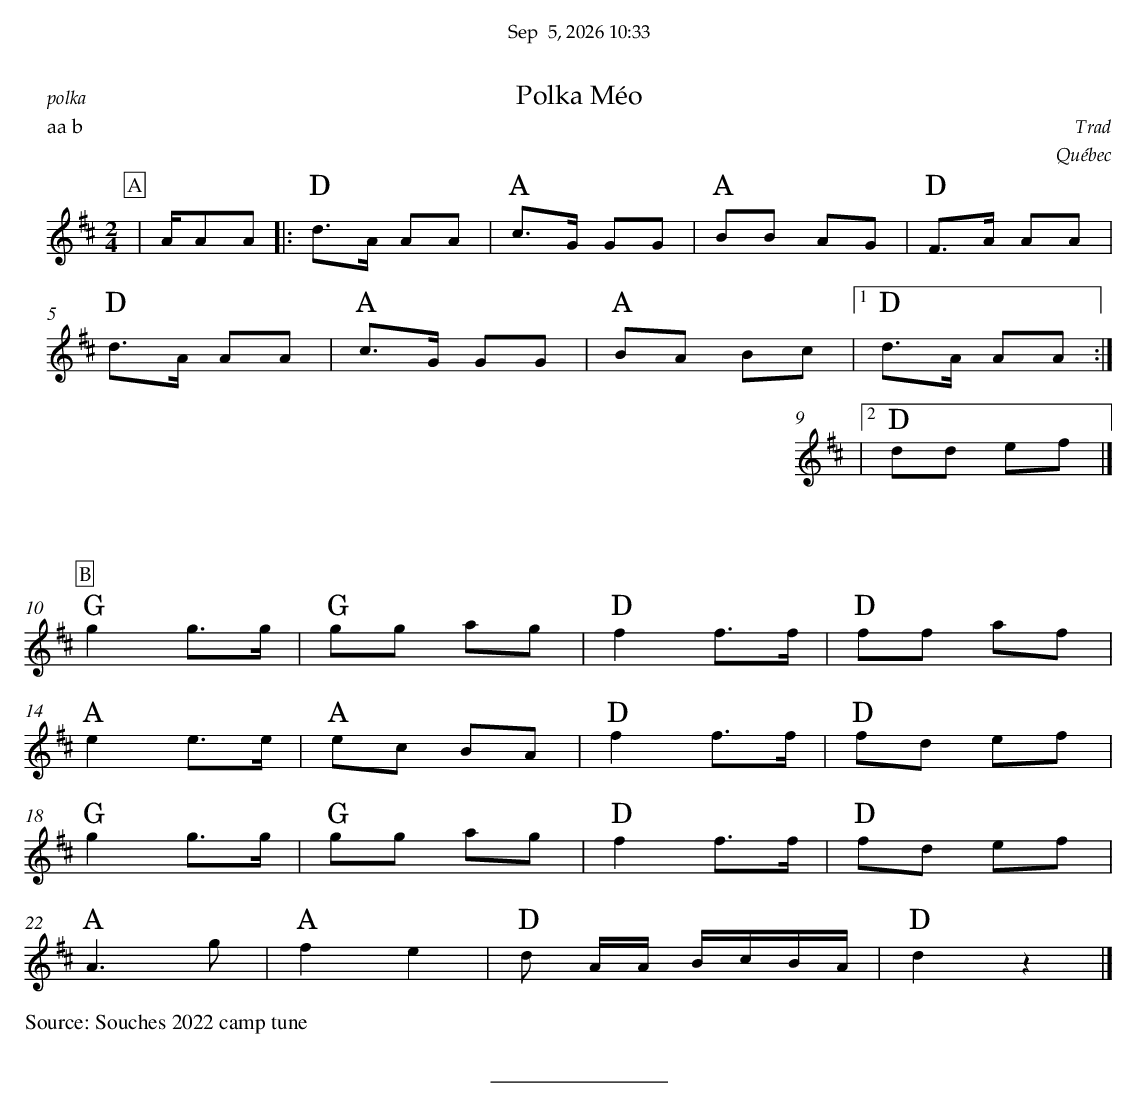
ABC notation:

X:1
T:Polka Méo
C:Trad
O:Québec
P:aa b
M:2/4
L:1/8
K:Dmaj
P:A
| A/AA |: "D" d>A AA | "A" c>G GG | "A" BB AG | "D" F>A AA |
"D" d>A AA | "A" c>G GG | "A" BA Bc |1 "D" d>A AA :|
|2 "D" dd ef |]
%%vskip 1.4cm
P:B
"G" g2 g>g | "G" gg ag | "D" f2 f>f | "D" ff af |
"A" e2 e>e | "A" ec BA | "D" f2 f>f | "D" fd ef |
"G" g2 g>g | "G" gg ag | "D" f2 f>f | "D" fd ef |
"A" A3 g | "A" f2 e2 | "D" d A/A/ B/c/B/A/ | "D" d2 z2 |]
